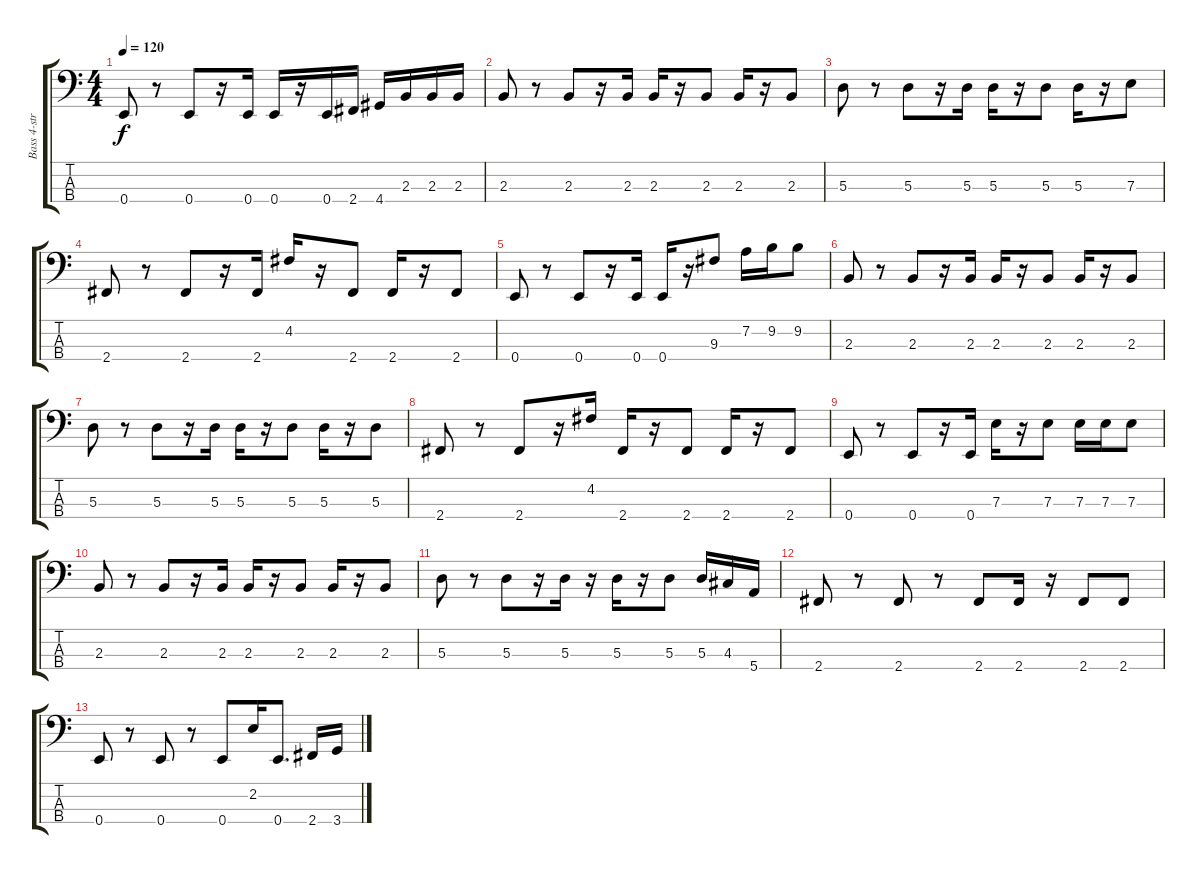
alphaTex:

\track ("Bass 4-str" "Bass 4-str") {mute instrument electricbassfinger}
\staff {score tabs}
\tuning (G2 D2 A1 E1) {hide}
\ts (4 4)
\tempo 120
\clef f4
\ks c
0.4.8{dy f} r.8 0.4.8 r.16 0.4.16 0.4.16 r.16 0.4.16 2.4.16 4.4.16 2.3.16 2.3.16 2.3.16 |
2.3.8 r.8 2.3.8 r.16 2.3.16 2.3.16 r.16 2.3.8 2.3.16 r.16 2.3.8 |
5.3.8 r.8 5.3.8 r.16 5.3.16 5.3.16 r.16 5.3.8 5.3.16 r.16 7.3.8 |
2.4.8 r.8 2.4.8 r.16 2.4.16 4.2.16 r.16 2.4.8 2.4.16 r.16 2.4.8 |
0.4.8 r.8 0.4.8 r.16 0.4.16 0.4.16 r.16 9.3.8 7.2.16 9.2.16 9.2.8 |
2.3.8 r.8 2.3.8 r.16 2.3.16 2.3.16 r.16 2.3.8 2.3.16 r.16 2.3.8 |
5.3.8 r.8 5.3.8 r.16 5.3.16 5.3.16 r.16 5.3.8 5.3.16 r.16 5.3.8 |
2.4.8 r.8 2.4.8 r.16 4.2.16 2.4.16 r.16 2.4.8 2.4.16 r.16 2.4.8 |
0.4.8 r.8 0.4.8 r.16 0.4.16 7.3.16 r.16 7.3.8 7.3.16 7.3.16 7.3.8 |
2.3.8 r.8 2.3.8 r.16 2.3.16 2.3.16 r.16 2.3.8 2.3.16 r.16 2.3.8 |
5.3.8 r.8 5.3.8 r.16 5.3.16 r.16 5.3.16 r.16 5.3.8 5.3.16 4.3.16 5.4.16 |
2.4.8 r.8 2.4.8 r.8 2.4.8 2.4.16 r.16 2.4.8 2.4.8 |
0.4.8 r.8 0.4.8 r.8 0.4.8 2.2.16 0.4.8{d} 2.4.16 3.4.16
